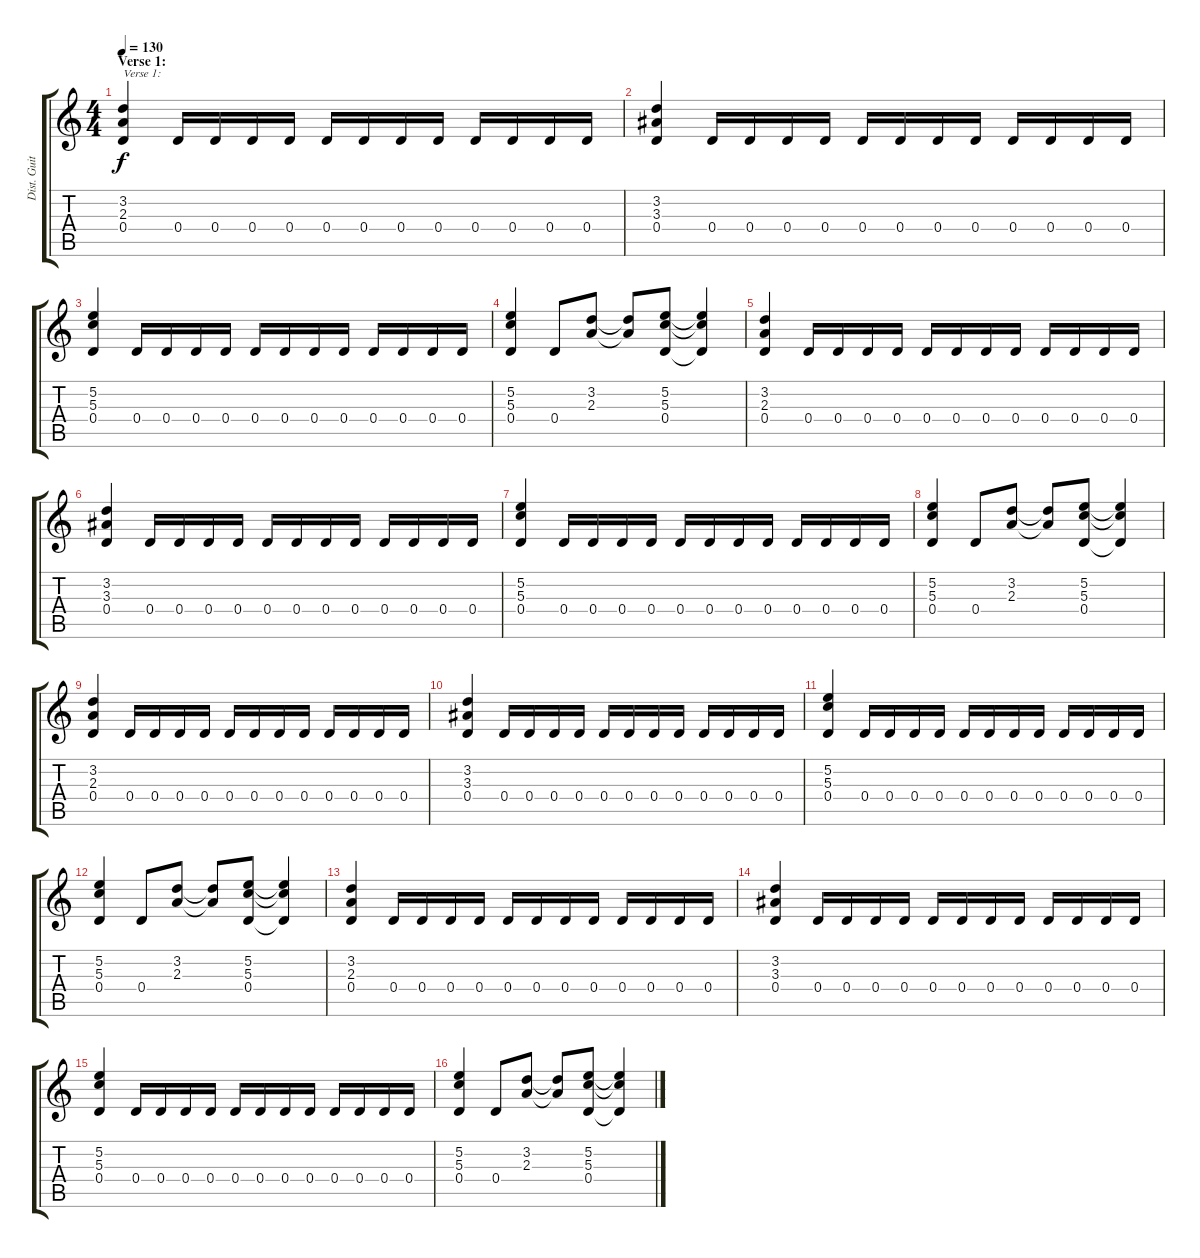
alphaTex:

\track ("Dist. Guitar 2" "Dist. Guit") {instrument distortionguitar}
\staff {score tabs}
\tuning (E4 B3 G3 D3 A2 E2) {hide}
\ts (4 4)
\section ("" "Verse 1:")
\tempo 130
\clef g2
\ks c
(3.2 2.3 0.4).4{txt "Verse 1:" dy f} 0.4.16 0.4.16 0.4.16 0.4.16 0.4.16 0.4.16 0.4.16 0.4.16 0.4.16 0.4.16 0.4.16 0.4.16 |
(3.2 3.3 0.4).4 0.4.16 0.4.16 0.4.16 0.4.16 0.4.16 0.4.16 0.4.16 0.4.16 0.4.16 0.4.16 0.4.16 0.4.16 |
(5.2 5.3 0.4).4 0.4.16 0.4.16 0.4.16 0.4.16 0.4.16 0.4.16 0.4.16 0.4.16 0.4.16 0.4.16 0.4.16 0.4.16 |
(5.2 5.3 0.4).4 0.4.8 (3.2 2.3).8 (3.2{t} 2.3{t}).8 (5.2 5.3 0.4).8 (5.2{t} 5.3{t} 0.4{t}).4 |
(3.2 2.3 0.4).4 0.4.16 0.4.16 0.4.16 0.4.16 0.4.16 0.4.16 0.4.16 0.4.16 0.4.16 0.4.16 0.4.16 0.4.16 |
(3.2 3.3 0.4).4 0.4.16 0.4.16 0.4.16 0.4.16 0.4.16 0.4.16 0.4.16 0.4.16 0.4.16 0.4.16 0.4.16 0.4.16 |
(5.2 5.3 0.4).4 0.4.16 0.4.16 0.4.16 0.4.16 0.4.16 0.4.16 0.4.16 0.4.16 0.4.16 0.4.16 0.4.16 0.4.16 |
(5.2 5.3 0.4).4 0.4.8 (3.2 2.3).8 (3.2{t} 2.3{t}).8 (5.2 5.3 0.4).8 (5.2{t} 5.3{t} 0.4{t}).4 |
(3.2 2.3 0.4).4 0.4.16 0.4.16 0.4.16 0.4.16 0.4.16 0.4.16 0.4.16 0.4.16 0.4.16 0.4.16 0.4.16 0.4.16 |
(3.2 3.3 0.4).4 0.4.16 0.4.16 0.4.16 0.4.16 0.4.16 0.4.16 0.4.16 0.4.16 0.4.16 0.4.16 0.4.16 0.4.16 |
(5.2 5.3 0.4).4 0.4.16 0.4.16 0.4.16 0.4.16 0.4.16 0.4.16 0.4.16 0.4.16 0.4.16 0.4.16 0.4.16 0.4.16 |
(5.2 5.3 0.4).4 0.4.8 (3.2 2.3).8 (3.2{t} 2.3{t}).8 (5.2 5.3 0.4).8 (5.2{t} 5.3{t} 0.4{t}).4 |
(3.2 2.3 0.4).4 0.4.16 0.4.16 0.4.16 0.4.16 0.4.16 0.4.16 0.4.16 0.4.16 0.4.16 0.4.16 0.4.16 0.4.16 |
(3.2 3.3 0.4).4 0.4.16 0.4.16 0.4.16 0.4.16 0.4.16 0.4.16 0.4.16 0.4.16 0.4.16 0.4.16 0.4.16 0.4.16 |
(5.2 5.3 0.4).4 0.4.16 0.4.16 0.4.16 0.4.16 0.4.16 0.4.16 0.4.16 0.4.16 0.4.16 0.4.16 0.4.16 0.4.16 |
(5.2 5.3 0.4).4 0.4.8 (3.2 2.3).8 (3.2{t} 2.3{t}).8 (5.2 5.3 0.4).8 (5.2{t} 5.3{t} 0.4{t}).4
